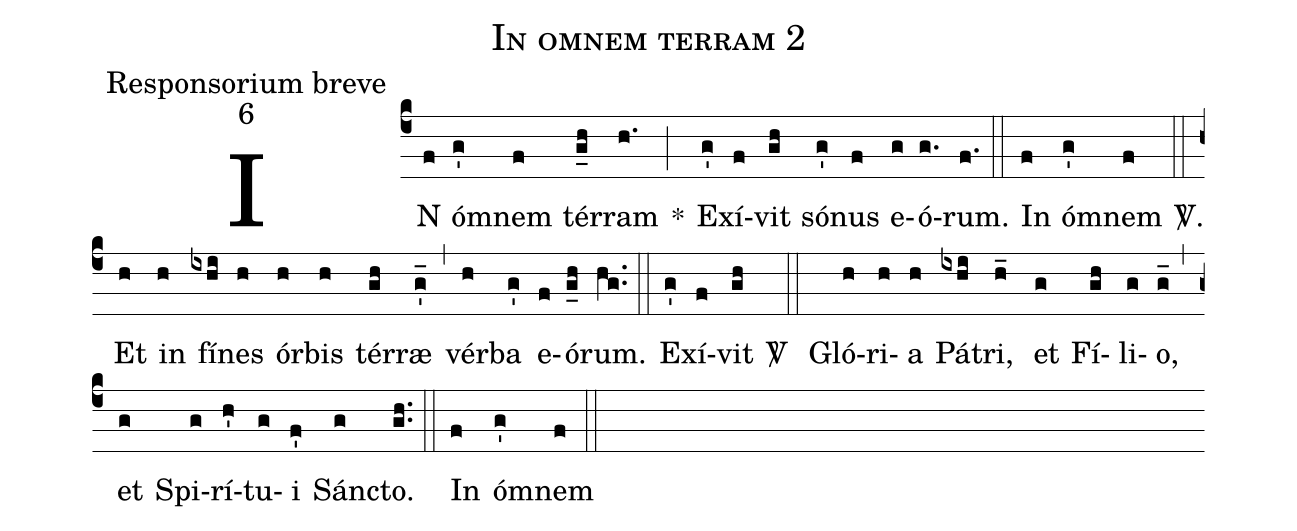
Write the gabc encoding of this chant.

name:In omnem terram 2;
office-part:Responsorium breve;
mode:6;
%%
(c4) IN(f) óm(g')nem(f) tér(g_h)ram(h.) *(;) E(g')xí(f)vit(gh) só(g')nus(f) e(g)ó(g.)rum.(f.) (::)
In(f) óm(g')nem(f) <sp>V/</sp>.(::) Et(h) in(h) fí(ixhi)nes(h) ór(h)bis(h) tér(gh)ræ(g'_) (,) vér(h)ba(g') e(f)ó(g_h)rum.(hg..) (::)
E(g')xí(f)vit(gh)  <sp>V/</sp> (::) Gló-(h)ri- (h)a(h) Pá(ixhi)tri, (h_) et(g) Fí- (gh)li- (g)o,(g_) (,) et(g) Spi-(g)rí-(h')tu- (g)i(f') Sánc(g)to.(gh..) (::)
In(f) óm(g')nem(f) (::)
